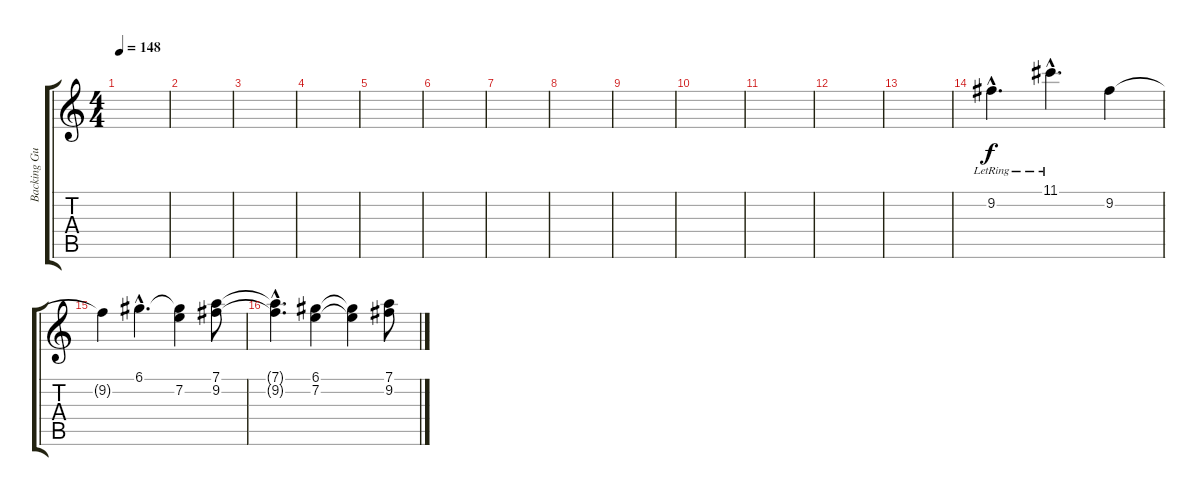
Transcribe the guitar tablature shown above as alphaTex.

\track ("Backing Guitar" "Backing Gu") {instrument overdrivenguitar}
\staff {score tabs}
\tuning (D4 A3 F3 C3 G2 C2) {hide}
\ts (4 4)
\tempo 148
\clef g2
\ks c
|
|
|
|
|
|
|
|
|
|
|
|
|
9.2{hac lr}.4{d} 11.1{hac lr}.4{d} 9.2.4 |
9.2{t}.4 6.1{hac}.4{d} (6.1{t} 7.2).4 (7.1 9.2).8 |
(7.1{hac t} 9.2{hac t}).4{d} (6.1 7.2).4 (6.1{t} 7.2{t}).4 (7.1 9.2).8
